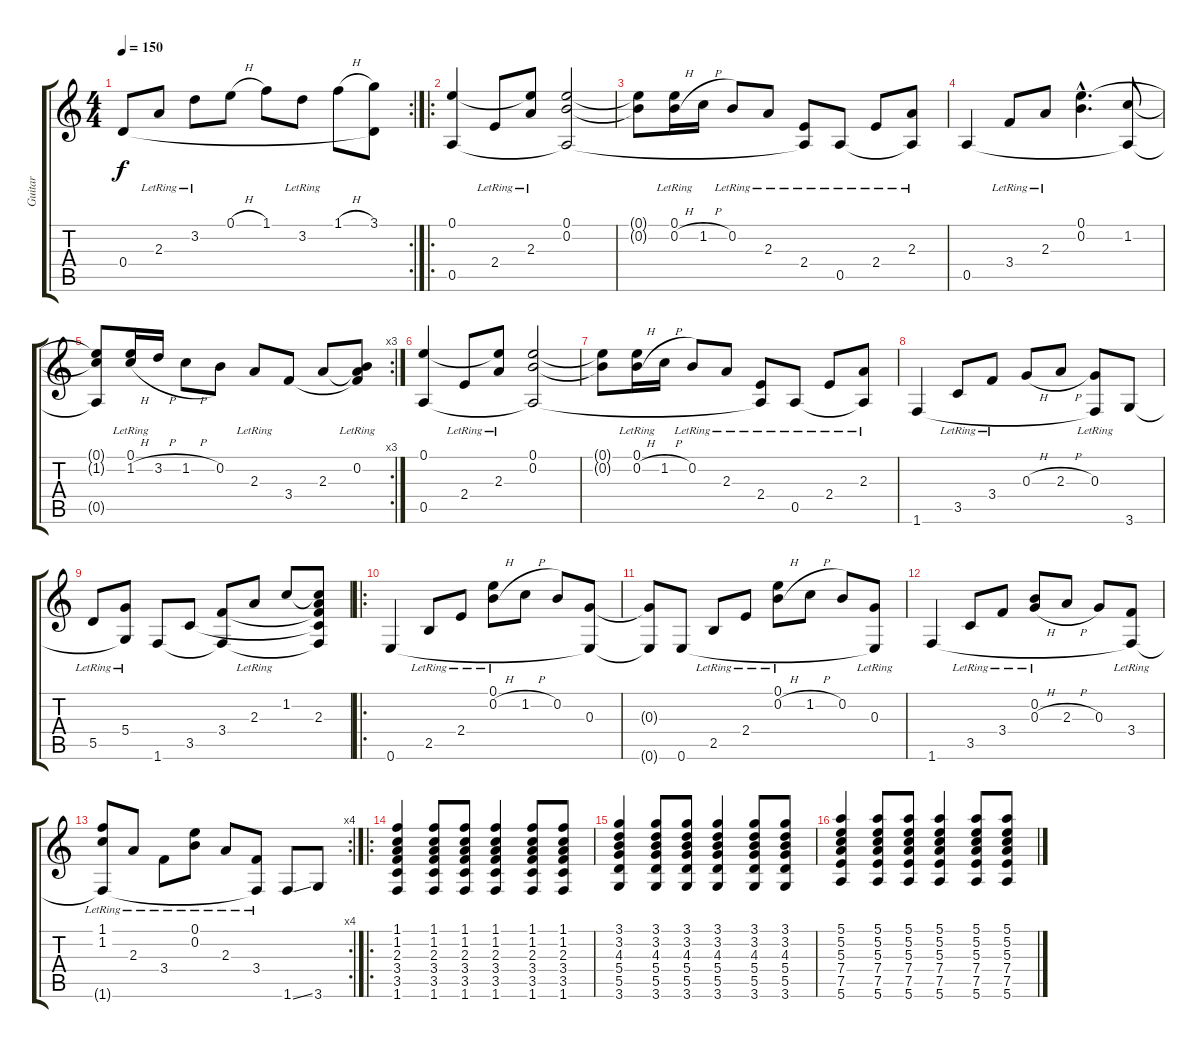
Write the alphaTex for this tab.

\track ("Guitar" "Guitar") {instrument acousticguitarsteel}
\staff {score tabs}
\tuning (E4 B3 G3 D3 A2 E2) {hide}
\rc 2
\ts (4 4)
\tempo 150
\clef g2
\ks c
0.4{t}.8{dy f} 2.3{lr}.8 3.2{lr}.8 0.1{h}.8 1.1.8 3.2{lr}.8 1.1{h}.8 (3.1 0.4{t}).8 |
\ro
(0.1 0.5).4 2.4{lr}.8 (0.1{t} 2.3{lr}).8 (0.1 0.2 0.5{t}).2 |
(0.1{t} 0.2{t}).8 (0.1{lr} 0.2{h}).16 1.2{h}.16 0.2{lr}.8 2.3{lr}.8 (2.4{lr} 0.5{t}).8 0.5{lr}.8 2.4{lr}.8 (2.3{lr} 0.5{t}).8 |
0.5.4 3.4{lr}.8 2.3{lr}.8 (0.1{hac} 0.2{hac}).4{d} (1.2 0.5{t}).8 |
\rc 3
(0.1{t} 1.2{t} 0.5{t}).8 (0.1{lr} 1.2{h}).16 3.2{h}.16 1.2{h}.8 0.2.8 2.3{lr}.8 3.4.8 2.3.8 (0.2{lr} 2.3{t} 3.4{t}).8 |
(0.1 0.5).4 2.4{lr}.8 (0.1{t} 2.3{lr}).8 (0.1 0.2 0.5{t}).2 |
(0.1{t} 0.2{t}).8 (0.1{lr} 0.2{h}).16 1.2{h}.16 0.2{lr}.8 2.3{lr}.8 (2.4{lr} 0.5{t}).8 0.5{lr}.8 2.4{lr}.8 (2.3{lr} 0.5{t}).8 |
1.6.4 3.5{lr}.8 3.4{lr}.8 0.3{h}.8 2.3{h}.8 (0.3{lr} 1.6{t}).8 3.6.8 |
5.5{lr}.8 (5.4{lr} 3.6{t}).8 1.6.8 3.5.8 (3.4 1.6{t}).8 2.3{lr}.8 1.2.8 (1.2{t} 2.3 3.4{t} 3.5{t} 1.6{t}).8 |
\ro
0.6.4 2.5{lr}.8 2.4{lr}.8 (0.1{lr} 0.2{h}).8 1.2{h}.8 0.2.8 (0.3 0.6{t}).8 |
(0.3{t} 0.6{t}).8 0.6.8 2.5{lr}.8 2.4{lr}.8 (0.1{lr} 0.2{h}).8 1.2{h}.8 0.2.8 (0.3{lr} 0.6{t}).8 |
1.6.4 3.5{lr}.8 3.4{lr}.8 (0.2{lr} 0.3{h}).8 2.3{h}.8 0.3.8 (3.4{lr} 1.6{t}).8 |
\rc 4
(1.1{lr} 1.2{lr} 1.6{t}).8 2.3{lr}.8 3.4{lr}.8 (0.1{lr} 0.2{lr}).8 2.3{lr}.8 (3.4{lr} 1.6{t}).8 1.6{ss}.8 3.6.8 |
\ro
(1.1 1.2 2.3 3.4 3.5 1.6).4 (1.1 1.2 2.3 3.4 3.5 1.6).8 (1.1 1.2 2.3 3.4 3.5 1.6).8 (1.1 1.2 2.3 3.4 3.5 1.6).4 (1.1 1.2 2.3 3.4 3.5 1.6).8 (1.1 1.2 2.3 3.4 3.5 1.6).8 |
(3.1 3.2 4.3 5.4 5.5 3.6).4 (3.1 3.2 4.3 5.4 5.5 3.6).8 (3.1 3.2 4.3 5.4 5.5 3.6).8 (3.1 3.2 4.3 5.4 5.5 3.6).4 (3.1 3.2 4.3 5.4 5.5 3.6).8 (3.1 3.2 4.3 5.4 5.5 3.6).8 |
(5.1 5.2 5.3 7.4 7.5 5.6).4 (5.1 5.2 5.3 7.4 7.5 5.6).8 (5.1 5.2 5.3 7.4 7.5 5.6).8 (5.1 5.2 5.3 7.4 7.5 5.6).4 (5.1 5.2 5.3 7.4 7.5 5.6).8 (5.1 5.2 5.3 7.4 7.5 5.6).8
